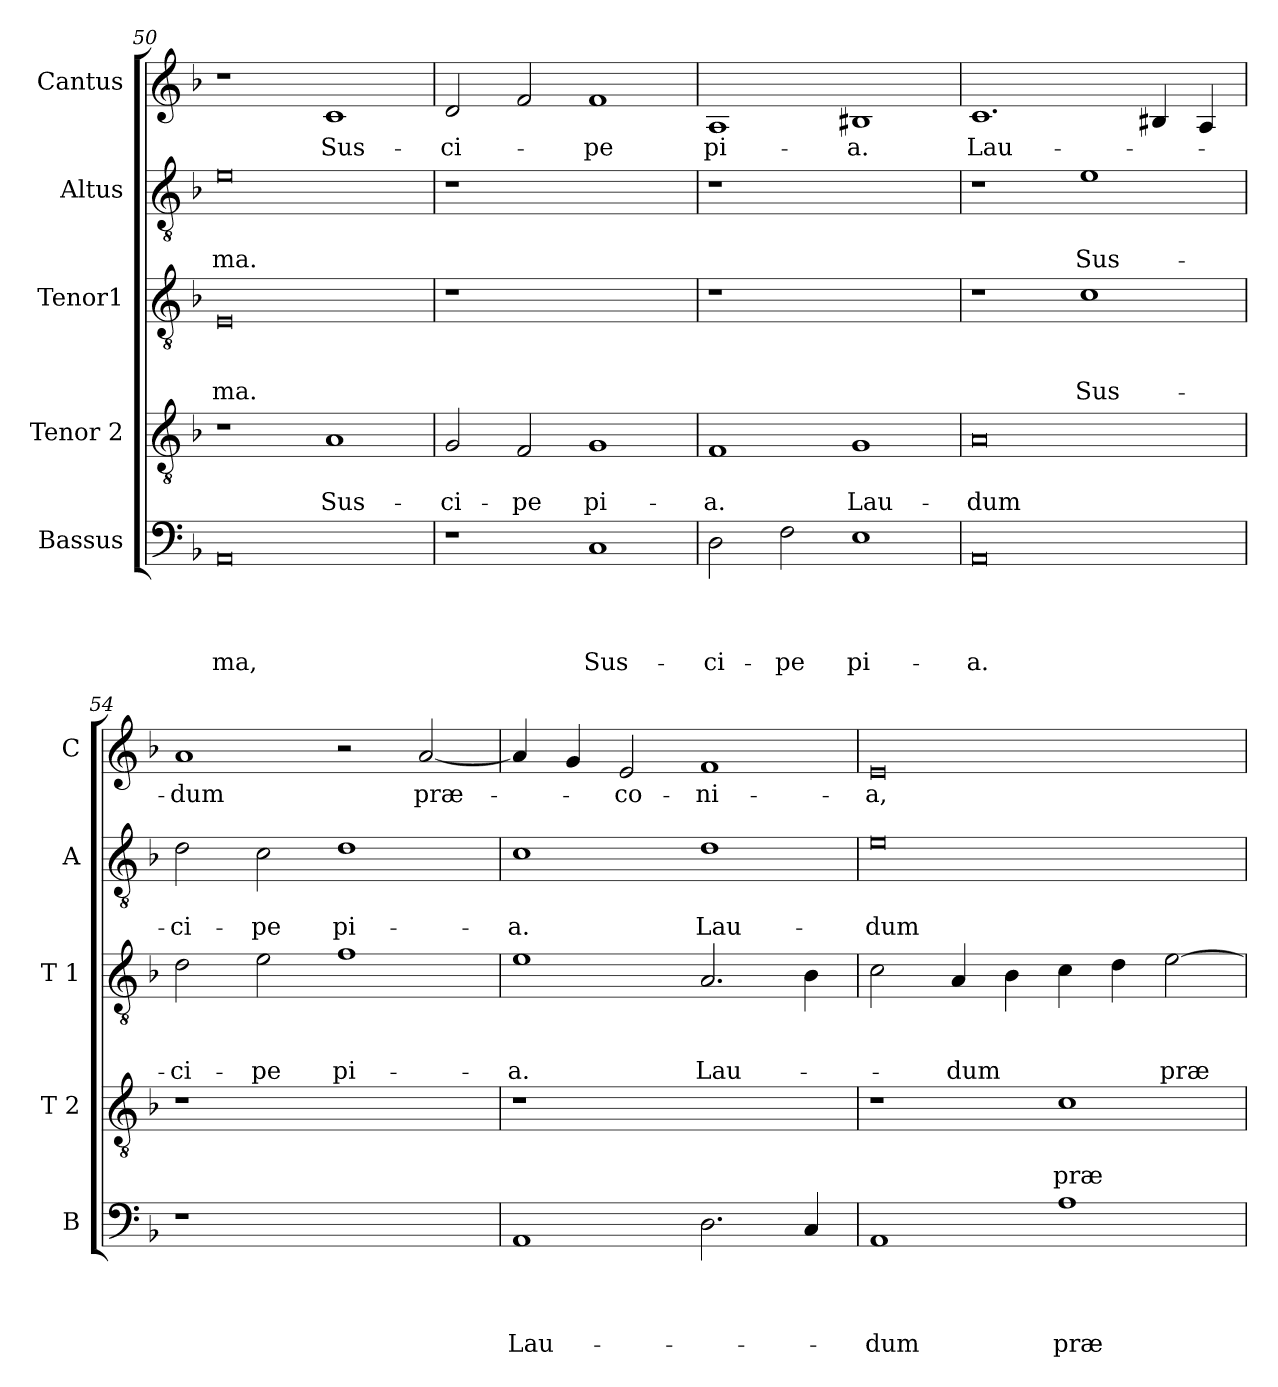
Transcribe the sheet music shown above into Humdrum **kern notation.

**kern	**text	**text	**text	**text	**kern	**text	**text	**kern	**text	**text	**text	**kern	**text	**text	**kern	**text
*part5	*part5	*part5	*part5	*part5	*part4	*part4	*part4	*part3	*part3	*part3	*part3	*part2	*part2	*part2	*part1	*part1
*staff5	*staff5	*staff5	*staff5	*staff5	*staff4	*staff4	*staff4	*staff3	*staff3	*staff3	*staff3	*staff2	*staff2	*staff2	*staff1	*staff1
*I"Bassus	*	*	*	*	*I"Tenor 2	*	*	*I"Tenor1	*	*	*	*I"Altus	*	*	*I"Cantus	*
*I'B	*	*	*	*	*I'T 2	*	*	*I'T 1	*	*	*	*I'A	*	*	*I'C	*
*clefF4	*	*	*	*	*clefGv2	*	*	*clefGv2	*	*	*	*clefGv2	*	*	*clefG2	*
*k[b-]	*	*	*	*	*k[b-]	*	*	*k[b-]	*	*	*	*k[b-]	*	*	*k[b-]	*
*F:	*	*	*	*	*F:	*	*	*F:	*	*	*	*F:	*	*	*F:	*
=50	=50	=50	=50	=50	=50	=50	=50	=50	=50	=50	=50	=50	=50	=50	=50	=50
!	!	!	!	!LO:LY:b	!	!	!	!	!	!	!LO:LY:b	!	!	!LO:LY:b	!	!
0AA	.	.	.	-ma,	1r	.	.	0E	.	.	-ma.	0e	.	-ma.	1r	.
!	!	!	!	!	!	!	!LO:LY:b	!	!	!	!	!	!	!	!	!LO:LY:b
.	.	.	.	.	1A	.	Sus-	.	.	.	.	.	.	.	1c	Sus-
=51	=51	=51	=51	=51	=51	=51	=51	=51	=51	=51	=51	=51	=51	=51	=51	=51
!	!	!	!	!	!	!	!LO:LY:b	!	!	!	!	!	!	!	!	!LO:LY:b
1r	.	.	.	.	2G/	.	-ci-	1r	.	.	.	1r	.	.	2d/	-ci-
!	!	!	!	!	!	!	!LO:LY:b	!	!	!	!	!	!	!	!	!
.	.	.	.	.	2F/	.	-pe	.	.	.	.	.	.	.	2f/	.
!	!	!	!	!LO:LY:b	!	!	!LO:LY:b	!	!	!	!	!	!	!	!	!LO:LY:b
1C	.	.	.	Sus-	1G	.	pi-	1ryy	.	.	.	1ryy	.	.	1f	-pe
=52	=52	=52	=52	=52	=52	=52	=52	=52	=52	=52	=52	=52	=52	=52	=52	=52
!	!	!	!	!LO:LY:b	!	!	!LO:LY:b	!	!	!	!	!	!	!	!	!LO:LY:b
2D\	.	.	.	-ci-	1F	.	-a.	1r	.	.	.	1r	.	.	1A	pi-
!	!	!	!	!LO:LY:b	!	!	!	!	!	!	!	!	!	!	!	!
2F\	.	.	.	-pe	.	.	.	.	.	.	.	.	.	.	.	.
!	!	!	!	!LO:LY:b	!	!	!LO:LY:b	!	!	!	!	!	!	!	!	!LO:LY:b
1E	.	.	.	pi-	1G	.	Lau-	1ryy	.	.	.	1ryy	.	.	1B#	-a.
=53	=53	=53	=53	=53	=53	=53	=53	=53	=53	=53	=53	=53	=53	=53	=53	=53
!	!	!	!	!LO:LY:b	!	!	!LO:LY:b	!	!	!	!	!	!	!	!	!LO:LY:b
0AA	.	.	.	-a.	0A	.	-dum	1r	.	.	.	1r	.	.	1.c	Lau-
!	!	!	!	!	!	!	!	!	!	!	!LO:LY:b	!	!	!LO:LY:b	!	!
.	.	.	.	.	.	.	.	1c	.	.	Sus-	1e	.	Sus-	.	.
.	.	.	.	.	.	.	.	.	.	.	.	.	.	.	4B#/	.
.	.	.	.	.	.	.	.	.	.	.	.	.	.	.	4A/	.
=54	=54	=54	=54	=54	=54	=54	=54	=54	=54	=54	=54	=54	=54	=54	=54	=54
!	!	!	!	!	!	!	!	!	!	!	!LO:LY:b	!	!	!LO:LY:b	!	!LO:LY:b
1r	.	.	.	.	1r	.	.	2d\	.	.	-ci-	2d\	.	-ci-	1a	-dum
!	!	!	!	!	!	!	!	!	!	!	!LO:LY:b	!	!	!LO:LY:b	!	!
.	.	.	.	.	.	.	.	2e\	.	.	-pe	2c\	.	-pe	.	.
!	!	!	!	!	!	!	!	!	!	!	!LO:LY:b	!	!	!LO:LY:b	!	!
1ryy	.	.	.	.	1ryy	.	.	1f	.	.	pi-	1d	.	pi-	2r	.
!	!	!	!	!	!	!	!	!	!	!	!	!	!	!	!	!LO:LY:b
.	.	.	.	.	.	.	.	.	.	.	.	.	.	.	[2a/	præ-
!!LO:PB:g=z
=55	=55	=55	=55	=55	=55	=55	=55	=55	=55	=55	=55	=55	=55	=55	=55	=55
!	!	!	!	!LO:LY:b	!	!	!	!	!	!	!LO:LY:b	!	!	!LO:LY:b	!	!
1AA	.	.	.	Lau-	1r	.	.	1e	.	.	-a.	1c	.	-a.	4a/]	.
.	.	.	.	.	.	.	.	.	.	.	.	.	.	.	4g/	.
!	!	!	!	!	!	!	!	!	!	!	!	!	!	!	!	!LO:LY:b
.	.	.	.	.	.	.	.	.	.	.	.	.	.	.	2e/	-co-
!	!	!	!	!	!	!	!	!	!	!	!LO:LY:b	!	!	!LO:LY:b	!	!LO:LY:b
2.D\	.	.	.	.	1ryy	.	.	2.A/	.	.	Lau-	1d	.	Lau-	1f	-ni-
4C/	.	.	.	.	.	.	.	4B-\	.	.	.	.	.	.	.	.
=56	=56	=56	=56	=56	=56	=56	=56	=56	=56	=56	=56	=56	=56	=56	=56	=56
!	!	!	!	!LO:LY:b	!	!	!	!	!	!	!	!	!	!LO:LY:b	!	!LO:LY:b
1AA	.	.	.	-dum	1r	.	.	2c\	.	.	.	0e	.	-dum	0e	-a,
!	!	!	!	!	!	!	!	!	!	!	!LO:LY:b	!	!	!	!	!
.	.	.	.	.	.	.	.	4A/	.	.	-dum	.	.	.	.	.
.	.	.	.	.	.	.	.	4B-\	.	.	.	.	.	.	.	.
!	!	!	!	!LO:LY:b	!	!	!LO:LY:b	!	!	!	!	!	!	!	!	!
1A	.	.	.	præ-	1c	.	præ-	4c\	.	.	.	.	.	.	.	.
.	.	.	.	.	.	.	.	4d\	.	.	.	.	.	.	.	.
!	!	!	!	!	!	!	!	!	!	!	!LO:LY:b	!	!	!	!	!
.	.	.	.	.	.	.	.	[2e\	.	.	præ-	.	.	.	.	.
=	=	=	=	=	=	=	=	=	=	=	=	=	=	=	=	=
*-	*-	*-	*-	*-	*-	*-	*-	*-	*-	*-	*-	*-	*-	*-	*-	*-
